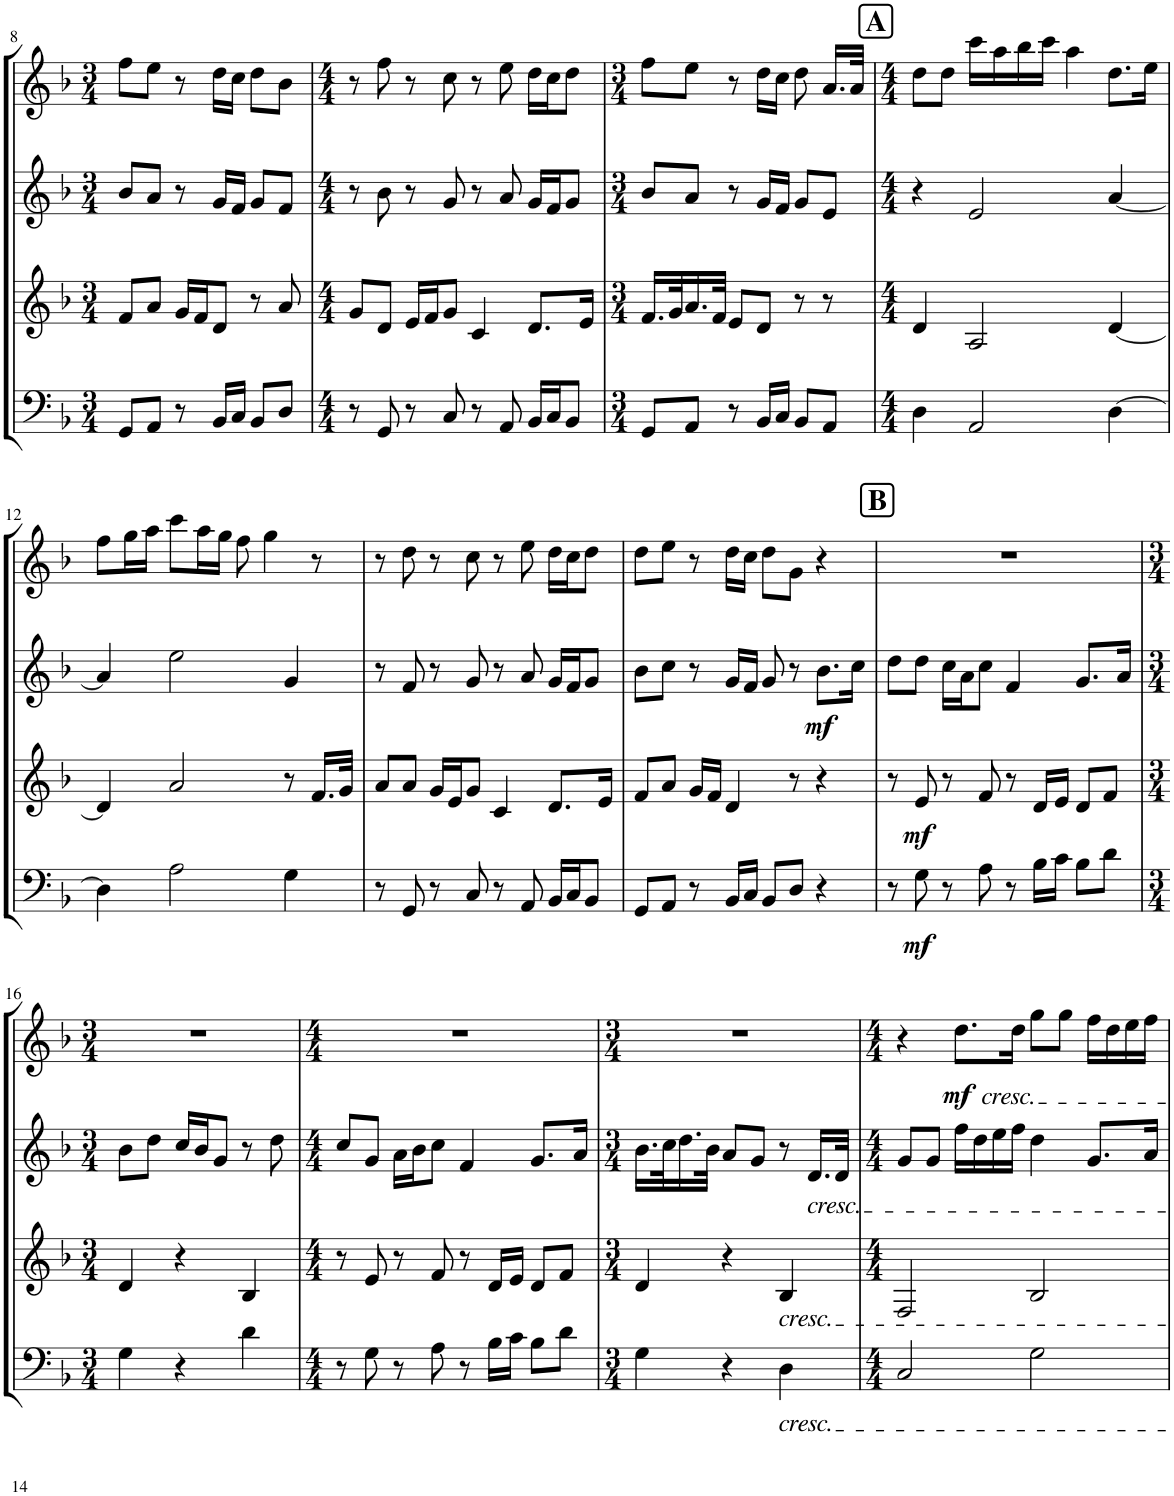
**kern	**dynam	**kern	**dynam	**kern	**dynam	**kern	**dynam
*part4	*part4	*part3	*part3	*part2	*part2	*part1	*part1
*staff4	*staff4	*staff3	*staff3	*staff2	*staff2	*staff1	*staff1
*I"Bassoon	*	*I"Bb Clarinet	*	*I"Oboe	*	*I"Flute	*
*I'Bsn	*	*I'Cl	*	*I'Ob	*	*I'Fl	*
!!LO:PB:g=z
*clefF4	*	*clefG2	*	*clefG2	*	*clefG2	*
*	*	*ITrd1c2	*	*	*	*	*
*k[b-]	*	*k[b-]	*	*k[b-]	*	*k[b-]	*
*M3/4	*	*M3/4	*	*M3/4	*	*M3/4	*
=8	=8	=8	=8	=8	=8	=8	=8
8GG/L	.	8f/L	.	8b-/L	.	8ff\L	.
8AA/J	.	8a/J	.	8a/J	.	8ee\J	.
8r	.	16g/LL	.	8r	.	8r	.
.	.	16f/J	.	.	.	.	.
16BB-/LL	.	8d/J	.	16g/LL	.	16dd\LL	.
16C/JJ	.	.	.	16f/JJ	.	16cc\JJ	.
8BB-/L	.	8r	.	8g/L	.	8dd\L	.
8D/J	.	8a/	.	8f/J	.	8b-\J	.
=9	=9	=9	=9	=9	=9	=9	=9
*M4/4	*	*M4/4	*	*M4/4	*	*M4/4	*
8r	.	8g/L	.	8r	.	8r	.
8GG/	.	8d/J	.	8b-\	.	8ff\	.
8r	.	16e/LL	.	8r	.	8r	.
.	.	16f/J	.	.	.	.	.
8C/	.	8g/J	.	8g/	.	8cc\	.
8r	.	4c/	.	8r	.	8r	.
8AA/	.	.	.	8a/	.	8ee\	.
16BB-/LL	.	8.d/L	.	16g/LL	.	16dd\LL	.
16C/J	.	.	.	16f/J	.	16cc\J	.
8BB-/J	.	.	.	8g/J	.	8dd\J	.
.	.	16e/Jk	.	.	.	.	.
=10	=10	=10	=10	=10	=10	=10	=10
*M3/4	*	*M3/4	*	*M3/4	*	*M3/4	*
8GG/L	.	16.f/LL	.	8b-/L	.	8ff\L	.
.	.	32g/K	.	.	.	.	.
8AA/J	.	16.a/	.	8a/J	.	8ee\J	.
.	.	32f/JJk	.	.	.	.	.
8r	.	8e/L	.	8r	.	8r	.
16BB-/LL	.	8d/J	.	16g/LL	.	16dd\LL	.
16C/JJ	.	.	.	16f/JJ	.	16cc\JJ	.
8BB-/L	.	8r	.	8g/L	.	8dd\	.
8AA/J	.	8r	.	8e/J	.	16.a/LL	.
.	.	.	.	.	.	32a/JJk	.
!!LO:REH:place=s1:a:B:cj:fs=14:t=A
=11	=11	=11	=11	=11	=11	=11	=11
*M4/4	*	*M4/4	*	*M4/4	*	*M4/4	*
4D\	.	4d/	.	4r	.	8dd\L	.
.	.	.	.	.	.	8dd\J	.
2AA/	.	2A/	.	2e/	.	16ccc\LL	.
.	.	.	.	.	.	16aa\	.
.	.	.	.	.	.	16bb-\	.
.	.	.	.	.	.	16ccc\JJ	.
.	.	.	.	.	.	4aa\	.
[4D\	.	[4d/	.	[4a/	.	8.dd\L	.
.	.	.	.	.	.	16ee\Jk	.
!!LO:LB:g=z
=12	=12	=12	=12	=12	=12	=12	=12
4D\]	.	4d/]	.	4a/]	.	8ff\L	.
.	.	.	.	.	.	16gg\L	.
.	.	.	.	.	.	16aa\JJ	.
2A\	.	2a/	.	2ee\	.	8ccc\L	.
.	.	.	.	.	.	16aa\L	.
.	.	.	.	.	.	16gg\JJ	.
.	.	.	.	.	.	8ff\	.
.	.	.	.	.	.	4gg\	.
4G\	.	8r	.	4g/	.	.	.
.	.	16.f/LL	.	.	.	8r	.
.	.	32g/JJk	.	.	.	.	.
=13	=13	=13	=13	=13	=13	=13	=13
8r	.	8a/L	.	8r	.	8r	.
8GG/	.	8a/J	.	8f/	.	8dd\	.
8r	.	16g/LL	.	8r	.	8r	.
.	.	16e/J	.	.	.	.	.
8C/	.	8g/J	.	8g/	.	8cc\	.
8r	.	4c/	.	8r	.	8r	.
8AA/	.	.	.	8a/	.	8ee\	.
16BB-/LL	.	8.d/L	.	16g/LL	.	16dd\LL	.
16C/J	.	.	.	16f/J	.	16cc\J	.
8BB-/J	.	.	.	8g/J	.	8dd\J	.
.	.	16e/Jk	.	.	.	.	.
=14	=14	=14	=14	=14	=14	=14	=14
8GG/L	.	8f/L	.	8b-\L	.	8dd\L	.
8AA/J	.	8a/J	.	8cc\J	.	8ee\J	.
8r	.	16g/LL	.	8r	.	8r	.
.	.	16f/JJ	.	.	.	.	.
16BB-/LL	.	4d/	.	16g/LL	.	16dd\LL	.
16C/JJ	.	.	.	16f/JJ	.	16cc\JJ	.
8BB-/L	.	.	.	8g/	.	8dd\L	.
8D/J	.	8r	.	8r	.	8g\J	.
!	!	!	!	!	!LO:DY:b	!	!
4r	.	4r	.	8.b-\L	mf	4r	.
.	.	.	.	16cc\Jk	.	.	.
!!LO:REH:place=s1:a:B:cj:fs=14:t=B
=15	=15	=15	=15	=15	=15	=15	=15
8r	.	8r	.	8dd\L	.	1r	.
!	!LO:DY:b	!	!LO:DY:b	!	!	!	!
8G\	mf	8e/	mf	8dd\J	.	.	.
8r	.	8r	.	16cc\LL	.	.	.
.	.	.	.	16a\J	.	.	.
8A\	.	8f/	.	8cc\J	.	.	.
8r	.	8r	.	4f/	.	.	.
16B-\LL	.	16d/LL	.	.	.	.	.
16c\JJ	.	16e/JJ	.	.	.	.	.
8B-\L	.	8d/L	.	8.g/L	.	.	.
8d\J	.	8f/J	.	.	.	.	.
.	.	.	.	16a/Jk	.	.	.
!!LO:LB:g=z
=16	=16	=16	=16	=16	=16	=16	=16
*M3/4	*	*M3/4	*	*M3/4	*	*M3/4	*
4G\	.	4d/	.	8b-\L	.	2.r	.
.	.	.	.	8dd\J	.	.	.
4r	.	4r	.	16cc/LL	.	.	.
.	.	.	.	16b-/J	.	.	.
.	.	.	.	8g/J	.	.	.
4d\	.	4B-/	.	8r	.	.	.
.	.	.	.	8dd\	.	.	.
=17	=17	=17	=17	=17	=17	=17	=17
*M4/4	*	*M4/4	*	*M4/4	*	*M4/4	*
8r	.	8r	.	8cc/L	.	1r	.
8G\	.	8e/	.	8g/J	.	.	.
8r	.	8r	.	16a\LL	.	.	.
.	.	.	.	16b-\J	.	.	.
8A\	.	8f/	.	8cc\J	.	.	.
8r	.	8r	.	4f/	.	.	.
16B-\LL	.	16d/LL	.	.	.	.	.
16c\JJ	.	16e/JJ	.	.	.	.	.
8B-\L	.	8d/L	.	8.g/L	.	.	.
8d\J	.	8f/J	.	.	.	.	.
.	.	.	.	16a/Jk	.	.	.
=18	=18	=18	=18	=18	=18	=18	=18
*M3/4	*	*M3/4	*	*M3/4	*	*M3/4	*
4G\	.	4d/	.	16.b-\LL	.	2.r	.
.	.	.	.	32cc\K	.	.	.
.	.	.	.	16.dd\	.	.	.
.	.	.	.	32b-\JJk	.	.	.
4r	.	4r	.	8a/L	.	.	.
.	.	.	.	8g/J	.	.	.
!	!	!LO:TX:b:i:t=cresc.	!	!	!	!	!
!LO:TX:b:i:t=cresc.	!	!	!	!	!	!	!
4D\	.	4B-/	.	8r	.	.	.
!	!	!	!	!LO:TX:b:i:t=cresc.	!	!	!
.	.	.	.	16.d/LL	.	.	.
.	.	.	.	32d/JJk	.	.	.
=19	=19	=19	=19	=19	=19	=19	=19
*M4/4	*	*M4/4	*	*M4/4	*	*M4/4	*
2C/	.	2F/	.	8g/L	.	4r	.
.	.	.	.	8g/J	.	.	.
!	!	!	!	!	!	!LO:TX:b:i:t=cresc.	!
!	!	!	!	!	!	!	!LO:DY:b
.	.	.	.	16ff\LL	.	8.dd\L	mf
.	.	.	.	16dd\	.	.	.
.	.	.	.	16ee\	.	.	.
.	.	.	.	16ff\JJ	.	16dd\Jk	.
2G\	.	2B-/	.	4dd\	.	8gg\L	.
.	.	.	.	.	.	8gg\J	.
.	.	.	.	8.g/L	.	16ff\LL	.
.	.	.	.	.	.	16dd\	.
.	.	.	.	.	.	16ee\	.
.	.	.	.	16a/Jk	.	16ff\JJ	.
=	=	=	=	=	=	=	=
*-	*-	*-	*-	*-	*-	*-	*-
